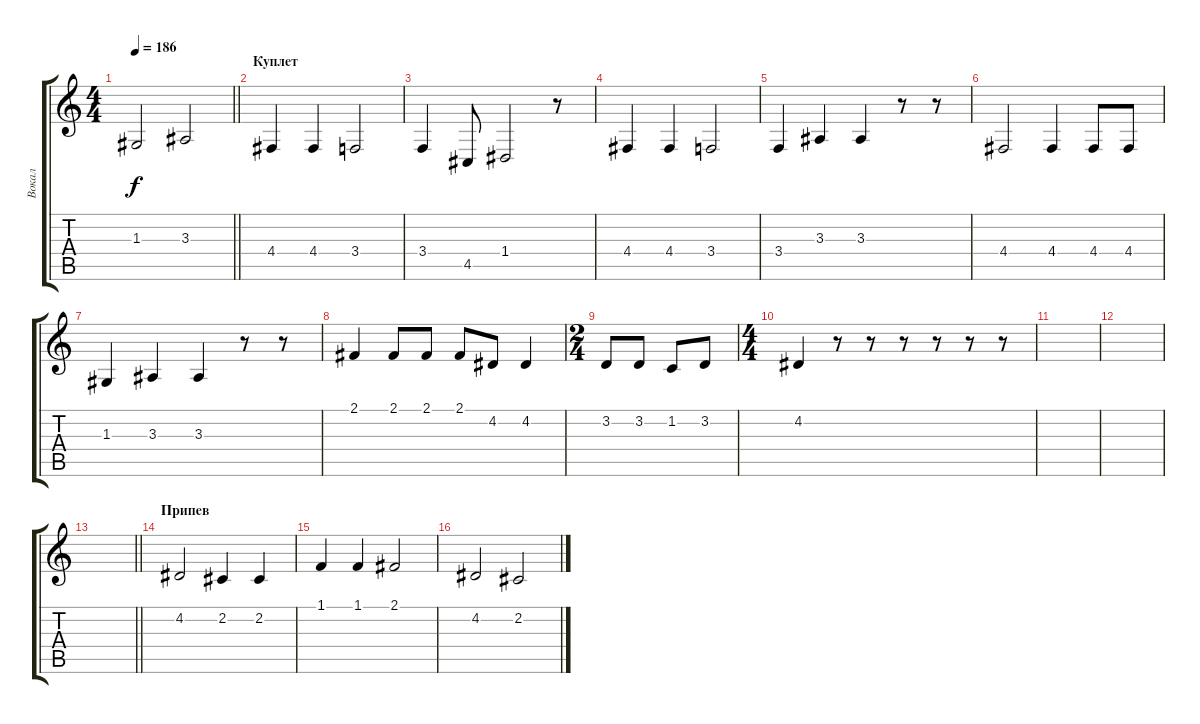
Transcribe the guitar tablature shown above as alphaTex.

\track ("Вокал" "Вокал") {instrument oboe}
\staff {score tabs}
\tuning (E4 B3 G3 D3 A2 E2) {hide}
\ts (4 4)
\tempo 186
\clef g2
\barLineRight lightlight
\ks c
1.3.2{dy f} 3.3.2 |
\section ("" "Куплет")
4.4.4 4.4.4 3.4.2 |
3.4.4 4.5.8 1.4.2 r.8 |
4.4.4 4.4.4 3.4.2 |
3.4.4 3.3.4 3.3.4 r.8 r.8 |
4.4.2 4.4.4 4.4.8 4.4.8 |
1.3.4 3.3.4 3.3.4 r.8 r.8 |
2.1.4 2.1.8 2.1.8 2.1.8 4.2.8 4.2.4 |
\ts (2 4)
3.2.8 3.2.8 1.2.8 3.2.8 |
\ts (4 4)
4.2.4 r.8 r.8 r.8 r.8 r.8 r.8 |
|
|
\barLineRight lightlight
|
\section ("" "Припев")
4.2.2 2.2.4 2.2.4 |
1.1.4 1.1.4 2.1.2 |
4.2.2 2.2.2
